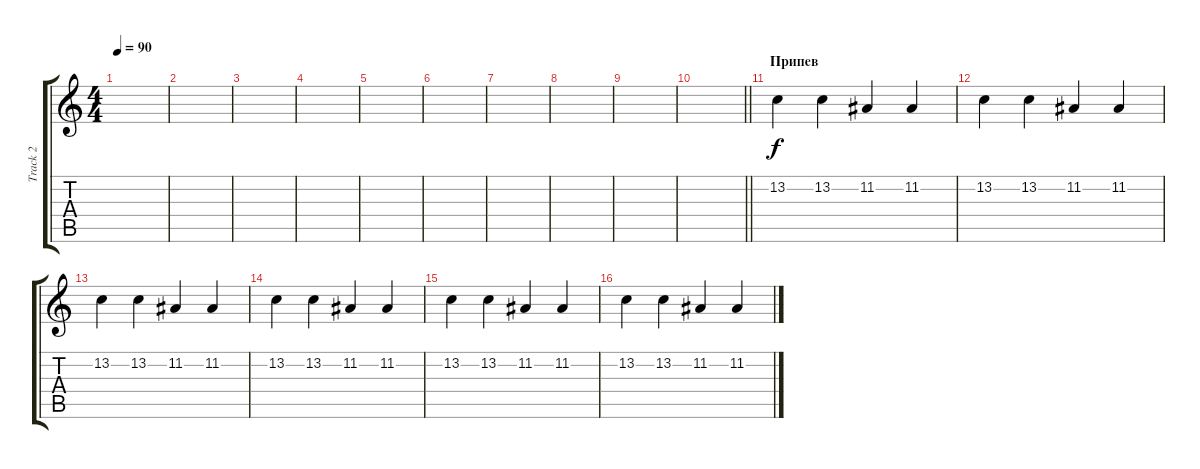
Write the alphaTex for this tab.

\track ("Track 2" "Track 2") {instrument electricgrandpiano}
\staff {score tabs}
\tuning (E4 B3 G3 D3 A2 D2) {hide}
\ts (4 4)
\tempo 90
\clef g2
\ks c
|
|
|
|
|
|
|
|
|
\barLineRight lightlight
|
\section ("" "Припев")
13.2.4 13.2.4 11.2.4 11.2.4 |
13.2.4 13.2.4 11.2.4 11.2.4 |
13.2.4 13.2.4 11.2.4 11.2.4 |
13.2.4 13.2.4 11.2.4 11.2.4 |
13.2.4 13.2.4 11.2.4 11.2.4 |
13.2.4 13.2.4 11.2.4 11.2.4
